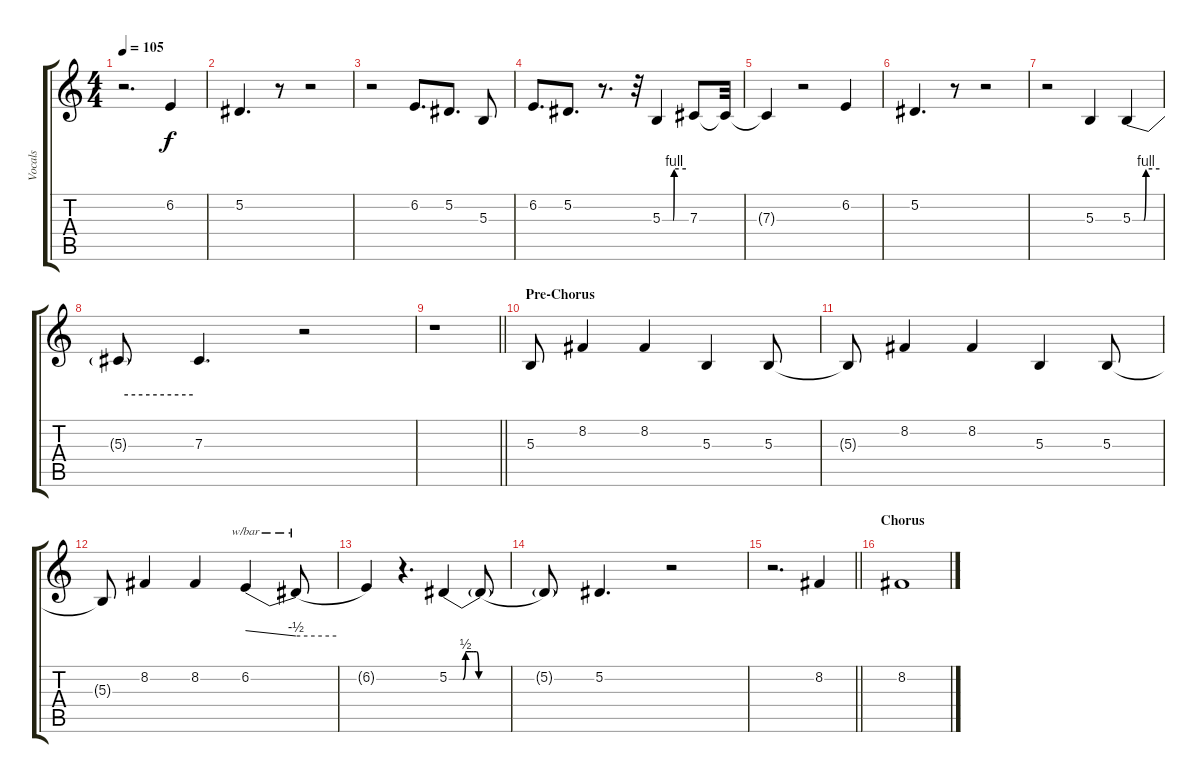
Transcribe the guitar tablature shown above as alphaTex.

\track ("Vocals" "Vocals") {instrument lead1square}
\staff {score tabs}
\tuning (Eb4 Bb3 Gb3 Db3 Ab2 Eb2) {hide}
\ts (4 4)
\tempo 105
\clef g2
\ks c
r.2{d dy f} 6.2.4 |
5.2.4{d} r.8 r.2 |
r.2 6.2.8{d} 5.2.8{d} 5.3.8 |
6.2.8{d} 5.2.8{d} r.8{d} r.32 5.3{be (custom 0 0 27 0 30 4 60 4)}.4 7.3.8 7.3{t}.32 |
7.3{t}.4 r.2 6.2.4 |
5.2.4{d} r.8 r.2 |
r.2 5.3.4 5.3{be (custom 0 0 25 0 30 4 60 4)}.4 |
5.3{be (hold 0 4 60 4) t}.8 7.3.4{d} r.2 |
\barLineRight lightlight
r.1 |
\section ("" "Pre-Chorus")
5.3.8 8.2.4 8.2.4 5.3.4 5.3.8 |
5.3{t}.8 8.2.4 8.2.4 5.3.4 5.3.8 |
5.3{t}.8 8.2.4 8.2.4 6.2.4{tbe (dive default 0 0 60 -2)} 6.2{t}.8{tbe (hold default 0 -2 60 -2)} |
6.2{t}.4 r.4{d} 5.2{be (custom 0 0 25 0 30 2 40 2 45 2 50 2 54 0 60 0)}.4 5.2{be (hold 0 0 60 0) t}.8 |
5.2{t}.8 5.2.4{d} r.2 |
\barLineRight lightlight
r.2{d} 8.2.4 |
\section ("" "Chorus")
8.2.1
